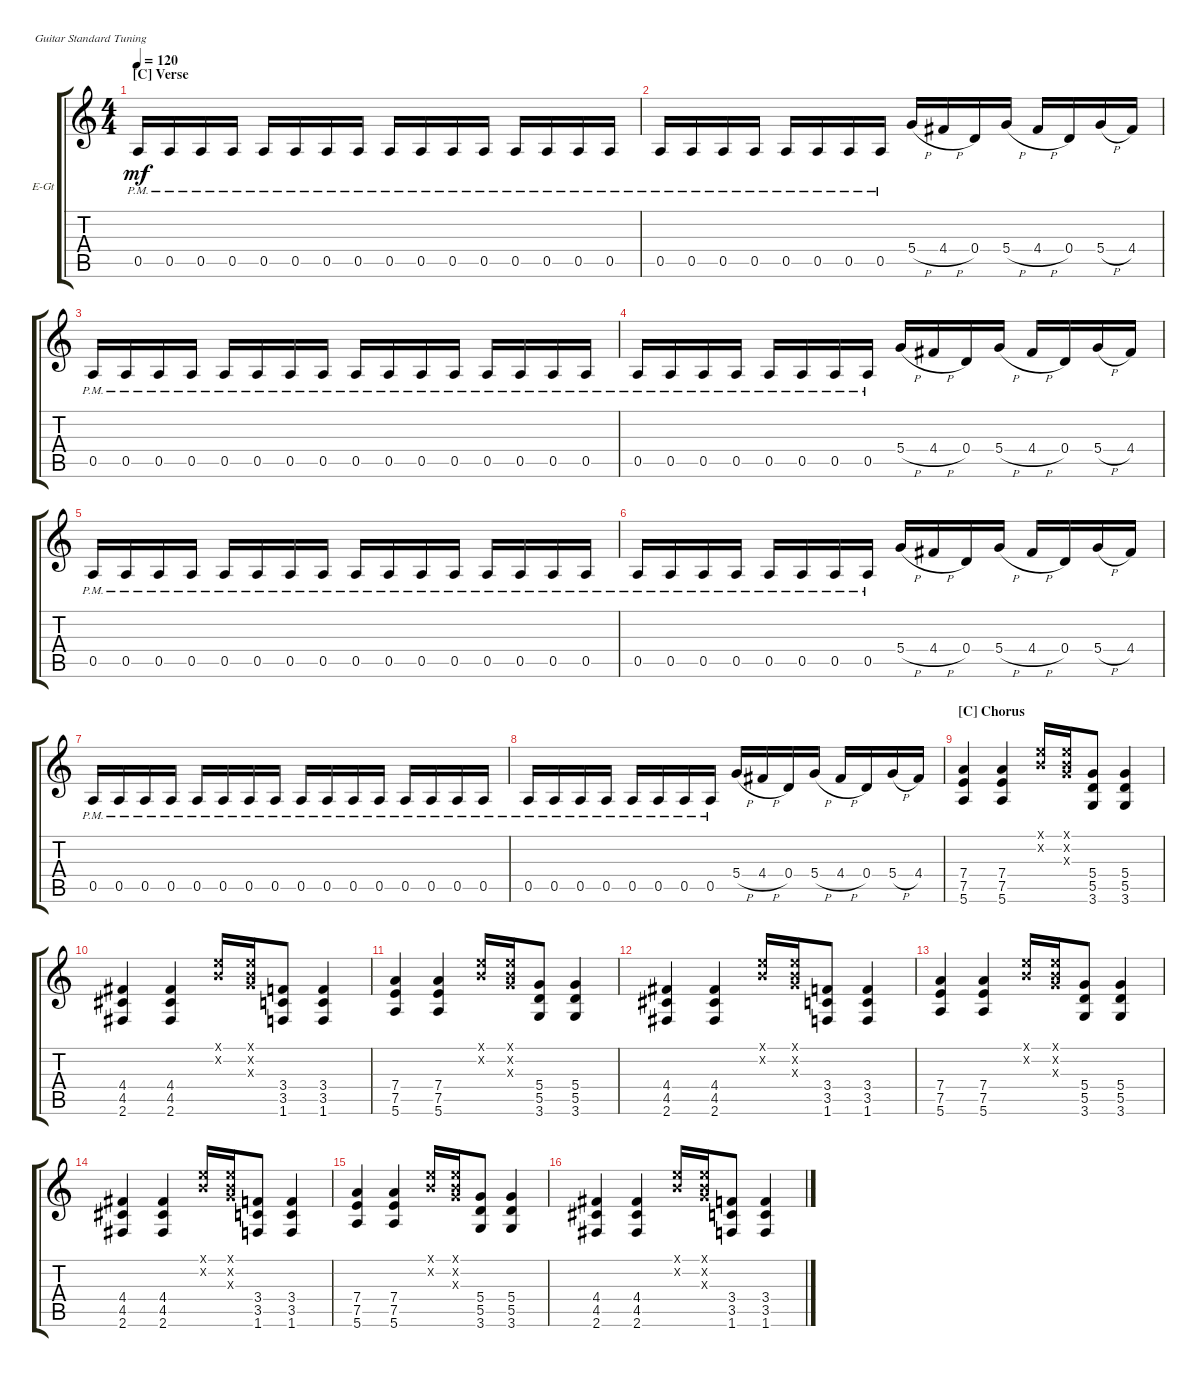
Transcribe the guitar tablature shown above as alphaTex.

\defaultSystemsLayout 4
\bracketExtendMode groupsimilarinstruments
\firstSystemTrackNameOrientation horizontal
\otherSystemsTrackNameOrientation horizontal
\track ("Tracii Guns" "E-Gt") {instrument distortionguitar}
\staff {score tabs}
\tuning (E4 B3 G3 D3 A2 E2)
\ts (4 4)
\section ("C" "Verse")
\tempo 120
\clef g2
\ks c
0.5{pm}.16{dy mf} 0.5{pm}.16 0.5{pm}.16 0.5{pm}.16 0.5{pm}.16 0.5{pm}.16 0.5{pm}.16 0.5{pm}.16 0.5{pm}.16 0.5{pm}.16 0.5{pm}.16 0.5{pm}.16 0.5{pm}.16 0.5{pm}.16 0.5{pm}.16 0.5{pm}.16 |
0.5{pm}.16 0.5{pm}.16 0.5{pm}.16 0.5{pm}.16 0.5{pm}.16 0.5{pm}.16 0.5{pm}.16 0.5{pm}.16 5.4{h}.16 4.4{h}.16 0.4.16 5.4{h}.16 4.4{h}.16 0.4.16 5.4{h}.16 4.4.16 |
0.5{pm}.16 0.5{pm}.16 0.5{pm}.16 0.5{pm}.16 0.5{pm}.16 0.5{pm}.16 0.5{pm}.16 0.5{pm}.16 0.5{pm}.16 0.5{pm}.16 0.5{pm}.16 0.5{pm}.16 0.5{pm}.16 0.5{pm}.16 0.5{pm}.16 0.5{pm}.16 |
0.5{pm}.16 0.5{pm}.16 0.5{pm}.16 0.5{pm}.16 0.5{pm}.16 0.5{pm}.16 0.5{pm}.16 0.5{pm}.16 5.4{h}.16 4.4{h}.16 0.4.16 5.4{h}.16 4.4{h}.16 0.4.16 5.4{h}.16 4.4.16 |
0.5{pm}.16 0.5{pm}.16 0.5{pm}.16 0.5{pm}.16 0.5{pm}.16 0.5{pm}.16 0.5{pm}.16 0.5{pm}.16 0.5{pm}.16 0.5{pm}.16 0.5{pm}.16 0.5{pm}.16 0.5{pm}.16 0.5{pm}.16 0.5{pm}.16 0.5{pm}.16 |
0.5{pm}.16 0.5{pm}.16 0.5{pm}.16 0.5{pm}.16 0.5{pm}.16 0.5{pm}.16 0.5{pm}.16 0.5{pm}.16 5.4{h}.16 4.4{h}.16 0.4.16 5.4{h}.16 4.4{h}.16 0.4.16 5.4{h}.16 4.4.16 |
0.5{pm}.16 0.5{pm}.16 0.5{pm}.16 0.5{pm}.16 0.5{pm}.16 0.5{pm}.16 0.5{pm}.16 0.5{pm}.16 0.5{pm}.16 0.5{pm}.16 0.5{pm}.16 0.5{pm}.16 0.5{pm}.16 0.5{pm}.16 0.5{pm}.16 0.5{pm}.16 |
0.5{pm}.16 0.5{pm}.16 0.5{pm}.16 0.5{pm}.16 0.5{pm}.16 0.5{pm}.16 0.5{pm}.16 0.5{pm}.16 5.4{h}.16 4.4{h}.16 0.4.16 5.4{h}.16 4.4{h}.16 0.4.16 5.4{h}.16 4.4.16 |
\section ("C" "Chorus")
(5.6 7.5 7.4).4 (7.4 7.5 5.6).4 (0.1{x} 0.2{x}).16 (0.1{x} 0.2{x} 0.3{x}).16 (3.6 5.5 5.4).8 (3.6 5.5 5.4).4 |
(2.6 4.5 4.4).4 (2.6 4.5 4.4).4 (0.2{x} 0.1{x}).16 (0.1{x} 0.2{x} 0.3{x}).16 (1.6 3.5 3.4).8 (1.6 3.5 3.4).4 |
(5.6 7.5 7.4).4 (7.4 7.5 5.6).4 (0.1{x} 0.2{x}).16 (0.1{x} 0.2{x} 0.3{x}).16 (3.6 5.5 5.4).8 (3.6 5.5 5.4).4 |
(2.6 4.5 4.4).4 (2.6 4.5 4.4).4 (0.2{x} 0.1{x}).16 (0.1{x} 0.2{x} 0.3{x}).16 (1.6 3.5 3.4).8 (1.6 3.5 3.4).4 |
(5.6 7.5 7.4).4 (7.4 7.5 5.6).4 (0.1{x} 0.2{x}).16 (0.1{x} 0.2{x} 0.3{x}).16 (3.6 5.5 5.4).8 (3.6 5.5 5.4).4 |
(2.6 4.5 4.4).4 (2.6 4.5 4.4).4 (0.2{x} 0.1{x}).16 (0.1{x} 0.2{x} 0.3{x}).16 (1.6 3.5 3.4).8 (1.6 3.5 3.4).4 |
(5.6 7.5 7.4).4 (7.4 7.5 5.6).4 (0.1{x} 0.2{x}).16 (0.1{x} 0.2{x} 0.3{x}).16 (3.6 5.5 5.4).8 (3.6 5.5 5.4).4 |
(2.6 4.5 4.4).4 (2.6 4.5 4.4).4 (0.2{x} 0.1{x}).16 (0.1{x} 0.2{x} 0.3{x}).16 (1.6 3.5 3.4).8 (1.6 3.5 3.4).4
